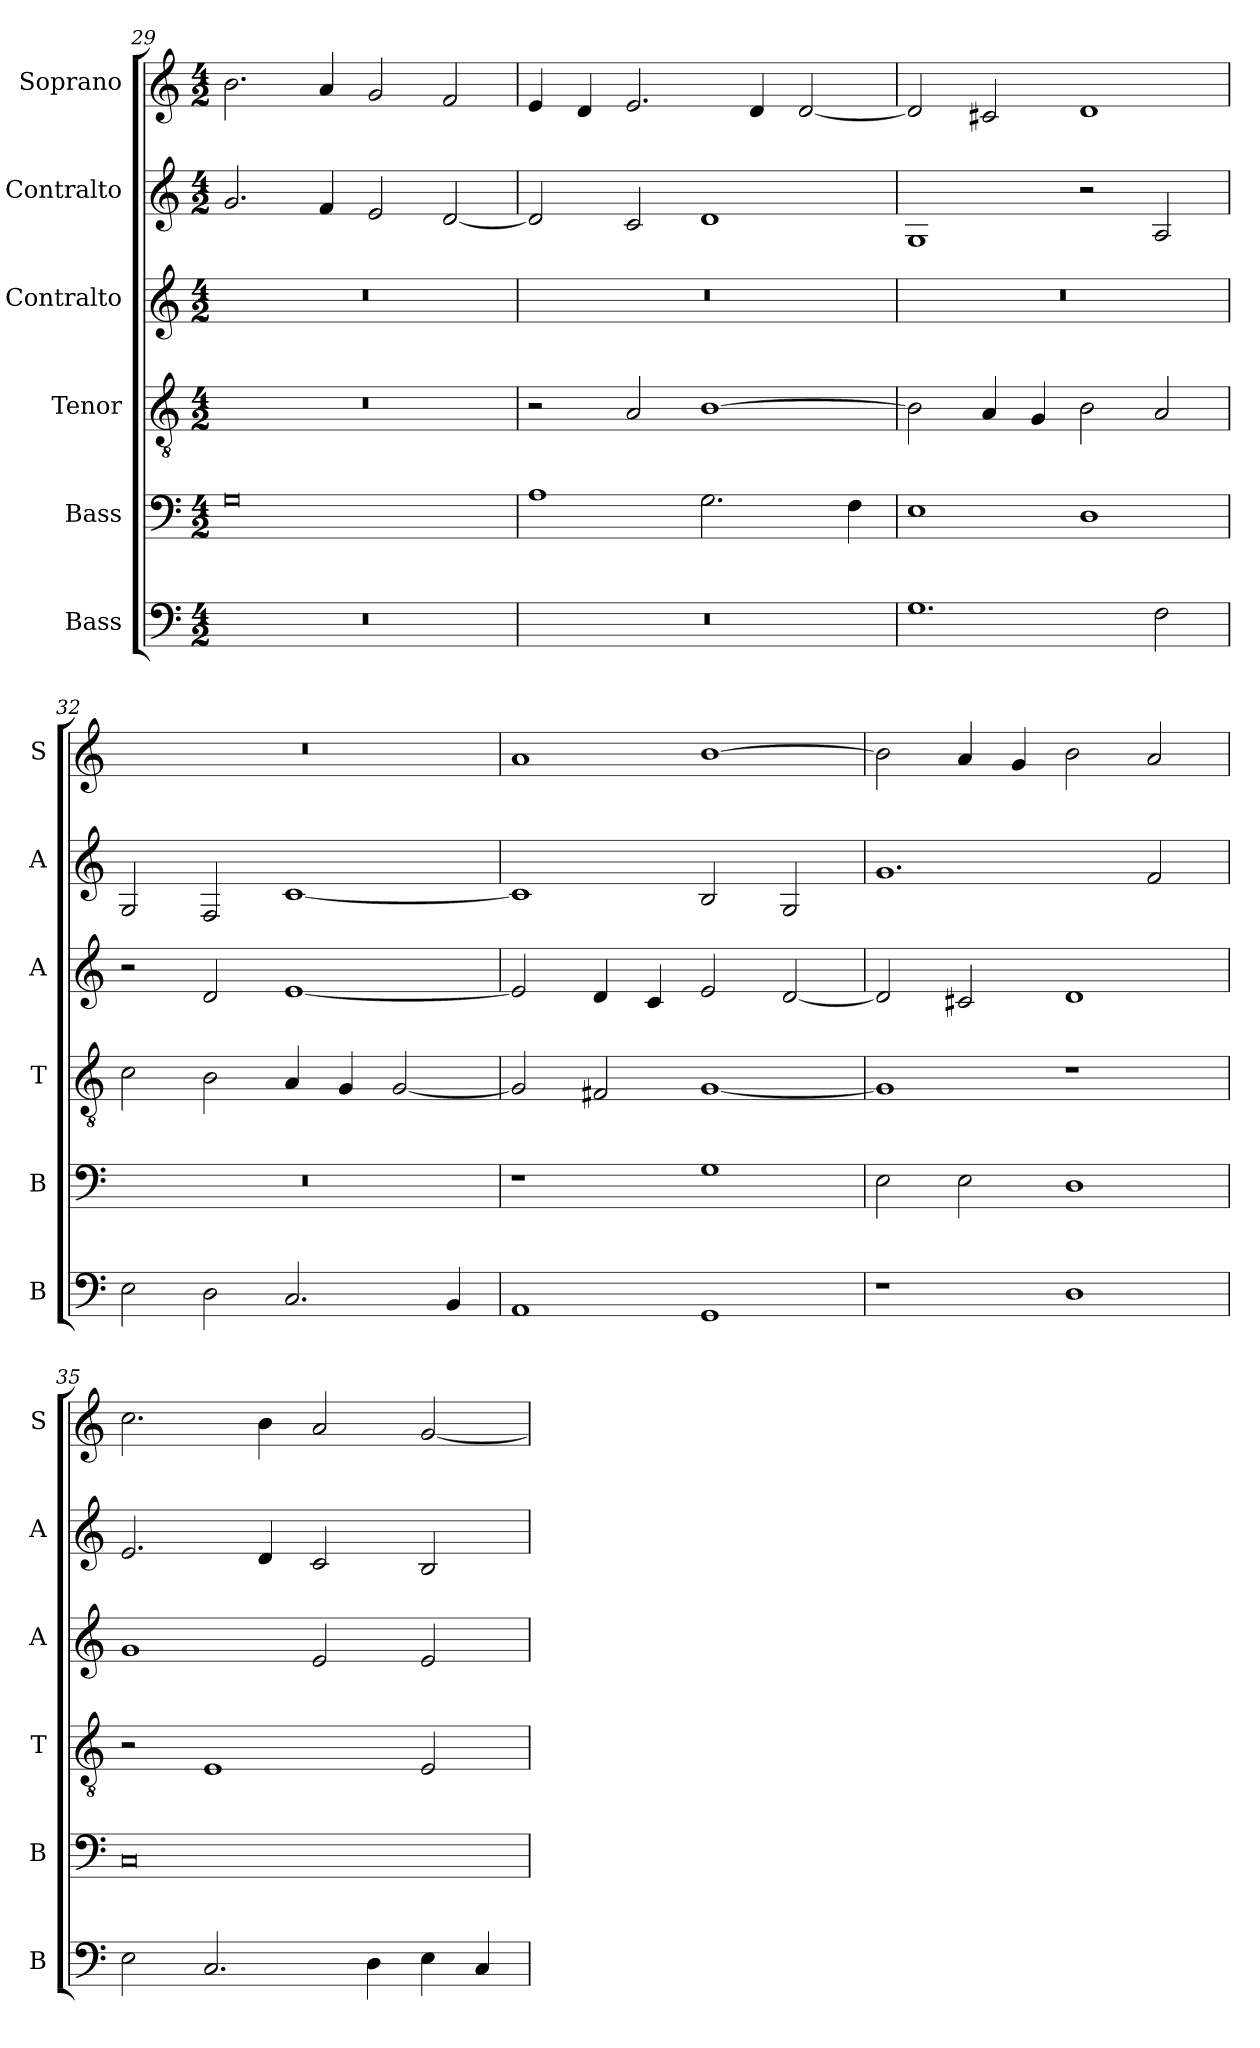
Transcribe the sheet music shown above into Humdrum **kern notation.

**kern	**kern	**kern	**kern	**kern	**kern
*part6	*part5	*part4	*part3	*part2	*part1
*staff6	*staff5	*staff4	*staff3	*staff2	*staff1
*I"Bass	*I"Bass	*I"Tenor	*I"Contralto	*I"Contralto	*I"Soprano
*I'B	*I'B	*I'T	*I'A	*I'A	*I'S
*clefF4	*clefF4	*clefGv2	*clefG2	*clefG2	*clefG2
*k[]	*k[]	*k[]	*k[]	*k[]	*k[]
*G:mix	*G:mix	*G:mix	*G:mix	*G:mix	*G:mix
*M4/2	*M4/2	*M4/2	*M4/2	*M4/2	*M4/2
=29	=29	=29	=29	=29	=29
0r	0G	0r	0r	2.g	2.b
.	.	.	.	4f	4a
.	.	.	.	2e	2g
.	.	.	.	[2d	2f
=30	=30	=30	=30	=30	=30
0r	1A	2r	0r	2d]	4e
.	.	.	.	.	4d
.	.	2A	.	2c	2.e
.	2.G	[1B	.	1d	.
.	.	.	.	.	4d
.	.	.	.	.	[2d
.	4F	.	.	.	.
=31	=31	=31	=31	=31	=31
1.G	1E	2B]	0r	1G	2d]
.	.	4A	.	.	2c#X
.	.	4G	.	.	.
.	1D	2B	.	2r	1d
2F	.	2A	.	2A	.
=32	=32	=32	=32	=32	=32
2E	0r	2c	2r	2G	0r
2D	.	2B	2d	2F	.
2.C	.	4A	[1e	[1c	.
.	.	4G	.	.	.
.	.	[2G	.	.	.
4BB	.	.	.	.	.
=33	=33	=33	=33	=33	=33
1AA	1r	2G]	2e]	1c]	1a
.	.	2F#X	4d	.	.
.	.	.	4c	.	.
1GG	1G	[1G	2e	2B	[1b
.	.	.	[2d	2G	.
=34	=34	=34	=34	=34	=34
1r	2E	1G]	2d]	1.g	2b]
.	2E	.	2c#X	.	4a
.	.	.	.	.	4g
1D	1D	1r	1d	.	2b
.	.	.	.	2f	2a
=35	=35	=35	=35	=35	=35
2E	0C	2r	1g	2.e	2.cc
2.C	.	1E	.	.	.
.	.	.	.	4d	4b
.	.	.	2e	2c	2a
4D	.	.	.	.	.
4E	.	2E	2e	2B	[2g
4C	.	.	.	.	.
=	=	=	=	=	=
*-	*-	*-	*-	*-	*-
